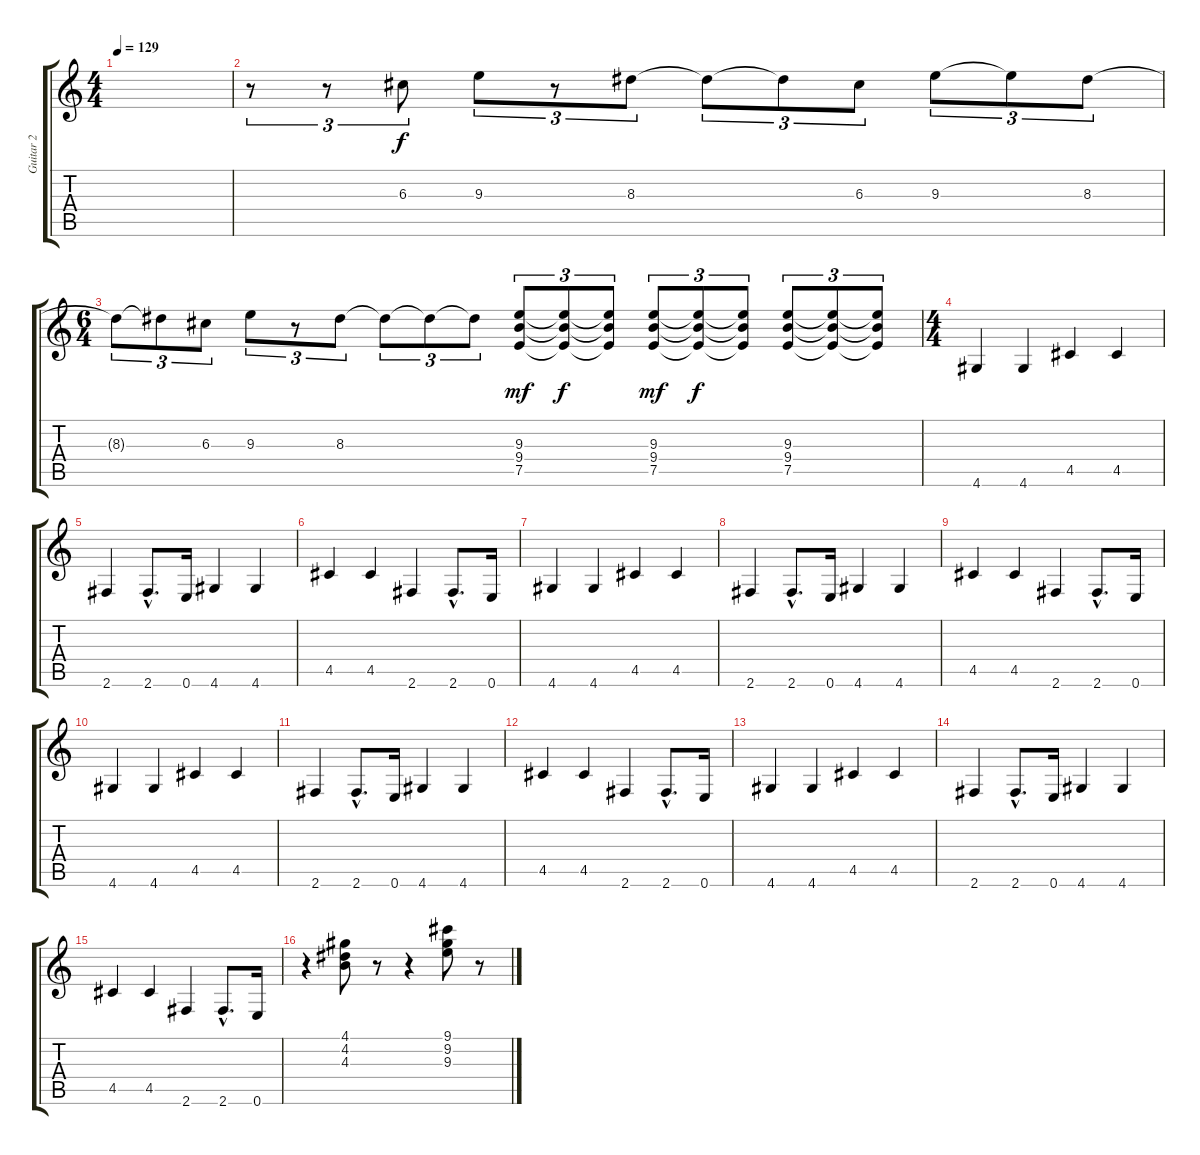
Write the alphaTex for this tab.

\track ("Guitar 2" "Guitar 2") {instrument electricguitarjazz}
\staff {score tabs}
\tuning (E4 B3 G3 D3 A2 E2) {hide}
\ts (4 4)
\tempo 129
\clef g2
\ks c
|
r.8{tu (3 2) volume 16 instrument electricguitarclean} r.8{tu (3 2)} 6.3.8{tu (3 2)} 9.3.8{tu (3 2)} r.8{tu (3 2)} 8.3.8{tu (3 2)} 8.3{t}.8{tu (3 2)} 8.3{t}.8{tu (3 2)} 6.3.8{tu (3 2)} 9.3.8{tu (3 2)} 9.3{t}.8{tu (3 2)} 8.3.8{tu (3 2)} |
\ts (6 4)
8.3{t}.8{tu (3 2)} 8.3{t}.8{tu (3 2)} 6.3.8{tu (3 2)} 9.3.8{tu (3 2)} r.8{tu (3 2)} 8.3.8{tu (3 2)} 8.3{t}.8{tu (3 2)} 8.3{t}.8{tu (3 2)} 8.3{t}.8{tu (3 2)} (9.3 9.4 7.5).8{tu (3 2) dy mf volume 13 instrument distortionguitar} (9.3{t} 9.4{t} 7.5{t}).8{tu (3 2) dy f} (9.3{t} 9.4{t} 7.5{t}).8{tu (3 2)} (9.3 9.4 7.5).8{tu (3 2) dy mf} (9.3{t} 9.4{t} 7.5{t}).8{tu (3 2) dy f} (9.3{t} 9.4{t} 7.5{t}).8{tu (3 2)} (9.3 9.4 7.5).8{tu (3 2)} (9.3{t} 9.4{t} 7.5{t}).8{tu (3 2)} (9.3{t} 9.4{t} 7.5{t}).8{tu (3 2)} |
\ts (4 4)
4.6.4{volume 13 instrument distortionguitar} 4.6.4 4.5.4 4.5.4 |
2.6.4 2.6{hac}.8{d} 0.6.16 4.6.4 4.6.4 |
4.5.4 4.5.4 2.6.4 2.6{hac}.8{d} 0.6.16 |
4.6.4{volume 13 instrument distortionguitar} 4.6.4 4.5.4 4.5.4 |
2.6.4 2.6{hac}.8{d} 0.6.16 4.6.4 4.6.4 |
4.5.4 4.5.4 2.6.4 2.6{hac}.8{d} 0.6.16 |
4.6.4{volume 13 instrument distortionguitar} 4.6.4 4.5.4 4.5.4 |
2.6.4 2.6{hac}.8{d} 0.6.16 4.6.4 4.6.4 |
4.5.4 4.5.4 2.6.4 2.6{hac}.8{d} 0.6.16 |
4.6.4{volume 13 instrument distortionguitar} 4.6.4 4.5.4 4.5.4 |
2.6.4 2.6{hac}.8{d} 0.6.16 4.6.4 4.6.4 |
4.5.4 4.5.4 2.6.4 2.6{hac}.8{d} 0.6.16 |
r.4{volume 10 instrument electricguitarjazz} (4.1 4.2 4.3).8 r.8 r.4 (9.1 9.2 9.3).8 r.8
